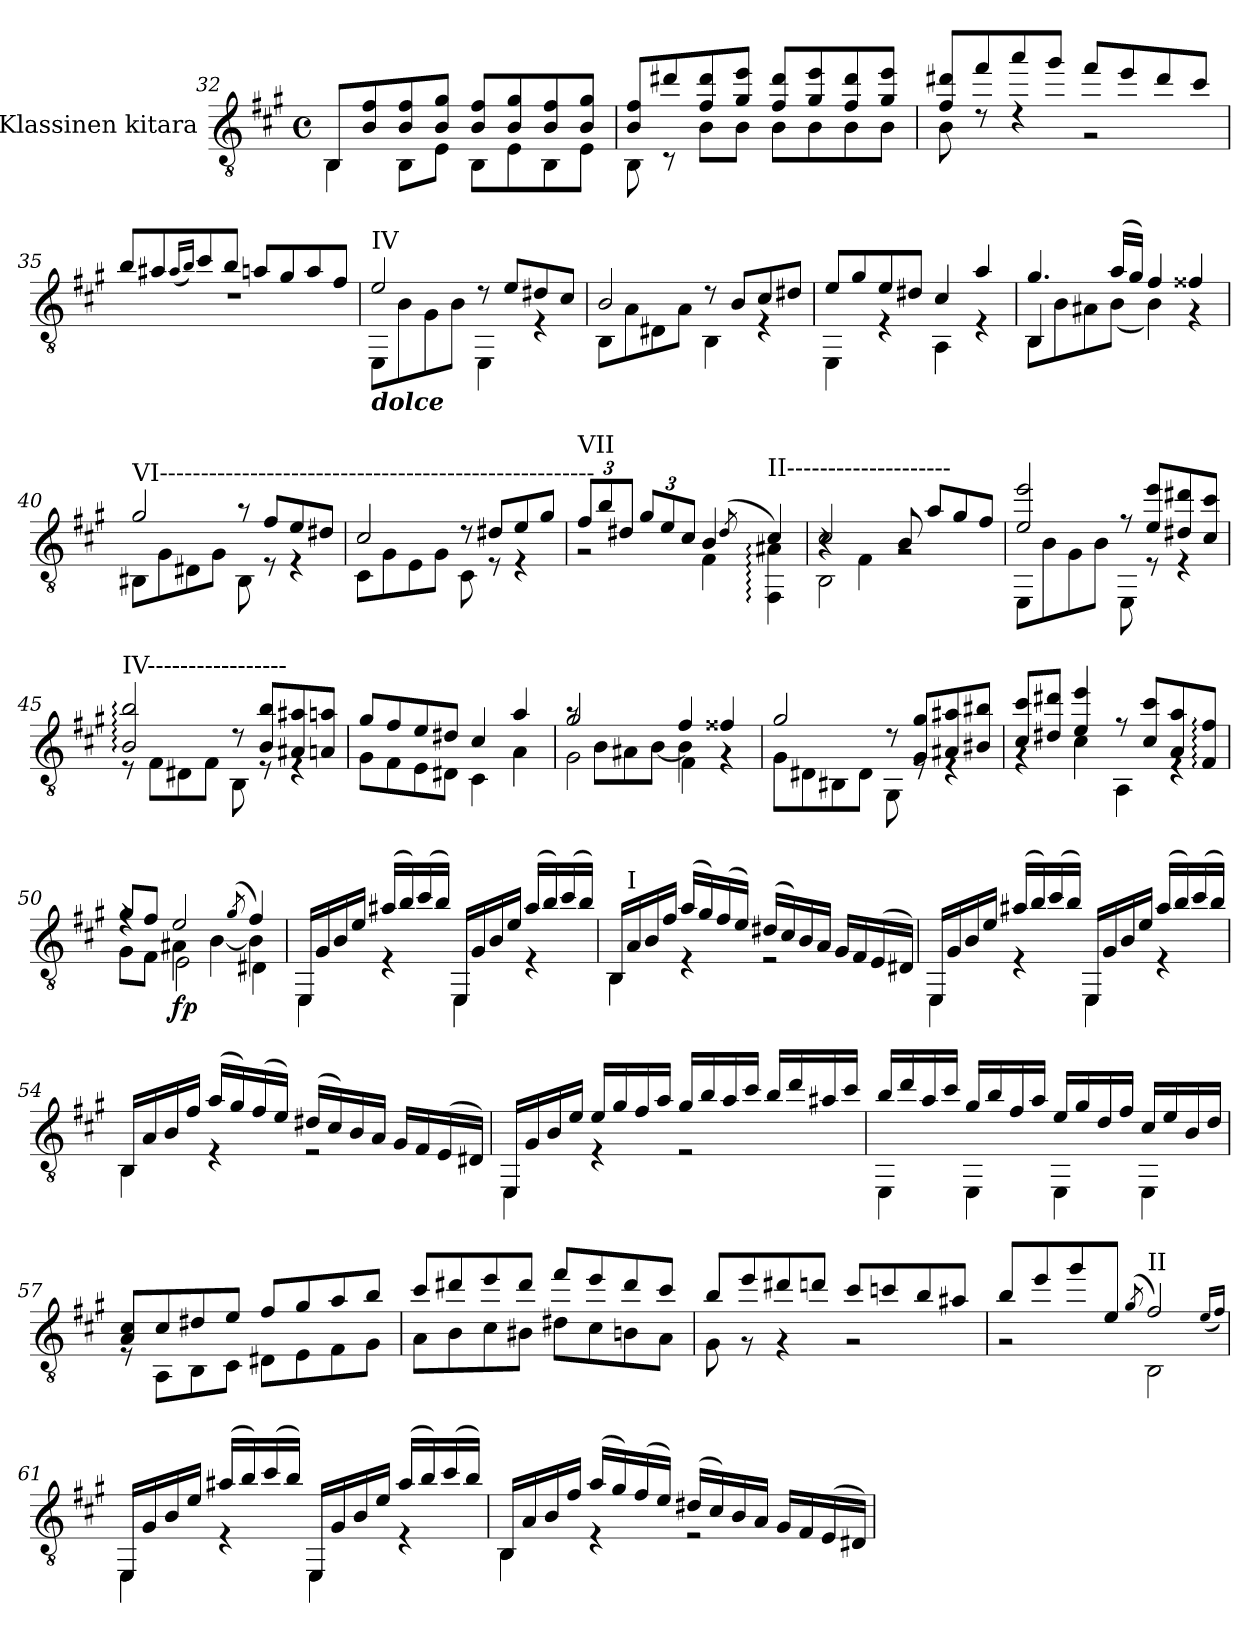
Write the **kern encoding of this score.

**kern	**dynam
*part1	*part1
*staff1	*staff1
*I"Klassinen kitara	*
*clefGv2	*
*k[f#c#g#]	*
*M4/4	*
*met(c)	*
=32	=32
*^	*
8BB/L	4BB\	.
8B/ 8f#/	.	.
8B/ 8f#/	8BB\L	.
8B/ 8g#/J	8E\J	.
8B/ 8f#/L	8BB\L	.
8B/ 8g#/	8E\	.
8B/ 8f#/	8BB\	.
8B/ 8g#/J	8E\J	.
!!LO:LB:g=z	!!
=33	=33	=33
8B/ 8f#/L	8BB\	.
8dd#X/	8r	.
8f#/ 8dd#/	8B\L	.
8g#/ 8ee/J	8B\J	.
8f#/ 8dd#/L	8B\L	.
8g#/ 8ee/	8B\	.
8f#/ 8dd#/	8B\	.
8g#/ 8ee/J	8B\J	.
=34	=34	=34
8f#/ 8dd#X/L	8B\	.
8ff#/	8rd	.
8aa/	4rd	.
8gg#/J	.	.
8ff#/L	2r	.
8ee/	.	.
8dd#/	.	.
8cc#/J	.	.
=35	=35	=35
8b/L	1rd	.
8a#X/	.	.
(16qa#/LL	.	.
16qb/JJ)	.	.
8cc#/	.	.
8b/J	.	.
8an/L	.	.
8g#/	.	.
8a/	.	.
8f#/J	.	.
!!LO:LB:g=z	!!
=36	=36	=36
!LO:TX:a:t=IV	!	!
!LO:TX:b:Bi:t=dolce	!	!
2e/	8EE\L	.
.	8B\	.
.	8G#\	.
.	8B\J	.
8rd	4EE\	.
8e/L	.	.
8d#X/	4rE	.
8c#/J	.	.
=37	=37	=37
2B/	8BB\L	.
.	8A\	.
.	8D#X\	.
.	8A\J	.
8rd	4BB\	.
8B/L	.	.
8c#/	4rE	.
8d#X/J	.	.
=38	=38	=38
8e/L	4EE\	.
8g#/	.	.
8e/	4rE	.
8d#X/J	.	.
4c#/	4AA\	.
4a/	4rE	.
=39	=39	=39
*	*^	*
4.g#/	8BB\L	4BB/	.
.	8B\	.	.
.	8A#X\	4ryy	.
(16a/LL	(8B\J	.	.
16g#/JJ)	.	.	.
4f#/	4B\)	2ryy	.
4f##X/	4rG	.	.
*	*v	*v	*
!!LO:LB:g=z
=40	=40	=40
!LO:TX:a:t=VI-----------------------------------------------------	!	!
2g#/	8BB#X::\L	.
.	8G#\	.
.	8D#X\	.
.	8G#\J	.
8r	8BB#\	.
8f#/L	8rE	.
8e/	4rE	.
8d#X/J	.	.
=41	=41	=41
2c#/	8C#\L	.
.	8G#\	.
.	8E\	.
.	8G#\J	.
8r	8C#\	.
8d#X/L	8rE	.
8e/	4rE	.
8g#/J	.	.
=42	=42	=42
*Xbrackettup	*	*
!LO:TX:a:t=VII	!	!
12f#::/L	2rG	.
12b/	.	.
12d#X/J	.	.
12g#/L	.	.
12e/	.	.
12c#/J	.	.
4B/	4F#\	.
(>8qd#/	.	.
!LO:TX:a:t=II--------------------	!	!
4c#/)	4FF#\: 4A#X\:	.
=43	=43	=43
*	*^	*
2c#/	4r	2BB\	.
.	4F#\	.	.
8B/	2rG	2rGyy	.
8a/L	.	.	.
8g#/	.	.	.
8f#/J	.	.	.
*	*v	*v	*
!!LO:LB:g=z
=44	=44	=44
2e/ 2ee/	8EE\L	.
.	8B\	.
.	8G#\	.
.	8B\J	.
8r	8EE\	.
8e/ 8ee/L	8rE	.
8d#X/ 8dd#X/	4rE	.
8c#/ 8cc#/J	.	.
=45	=45	=45
!LO:TX:a:t=IV-----------------	!	!
2B/: 2b/:	8r	.
.	8F#\L	.
.	8D#X\	.
.	8F#\J	.
8r	8BB\	.
8B/ 8b/L	8rE	.
8A#X/ 8a#X/	4rE	.
8An/ 8an/J	.	.
=46	=46	=46
8g#/L	8G#\L	.
8f#::/	8F#\	.
8e/	8E\	.
8d#X/J	8D#X\J	.
4c#::/	4C#\	.
4a/	4A\	.
=47	=47	=47
*	*^	*
2g#/	8ra	2G#\	.
.	8B\L	.	.
.	8A#X\	.	.
.	[8B\J	.	.
4f#/	4B\]	4F#\	.
4f##X/	4r	4ryy	.
*	*v	*v	*
!!LO:LB:g=z
=48	=48	=48
2g#/	8G#::\L	.
.	8D#X\	.
.	8BB#X\	.
.	8D#\J	.
8r	8GG#\	.
8G#/ 8g#/L	8rE	.
8A#X/ 8a#X/	4rE	.
8B#X/ 8b#X/J	.	.
=49	=49	=49
8c#/ 8cc#/L	4rG	.
8d#X/ 8dd#X/J	.	.
4e/ 4ee/	4c#\	.
8r	4AA\	.
8c#/ 8cc#/L	.	.
8A/ 8a/	4rE	.
8F#/: 8f#/:J	.	.
=50	=50	=50
*	*^	*
8g#/L	4rf	8G#\L	.
8f#/J	.	8F#\J	.
!	!	!	!LO:DY:b
2e/	4A#X\	2E\	fp
.	[4B\	.	.
(8qg#/	.	.	.
4f#/)	4B\]	4D#X\	.
*	*v	*v	*
!!LO:LB:g=z
=51	=51	=51
16EE/LL	4EE\	.
16G#/	.	.
16B/	.	.
16e/JJ	.	.
(16a#X/LL	4rE	.
16b/)	.	.
(16cc#/	.	.
16b/JJ)	.	.
16EE/LL	4EE\	.
16G#/	.	.
16B/	.	.
16e/JJ	.	.
(16a#/LL	4rE	.
16b/)	.	.
(16cc#/	.	.
16b/JJ)	.	.
=52	=52	=52
16BB/LL	4BB\	.
!LO:TX:a:t=I	!	!
16A/	.	.
16B/	.	.
16f#/JJ	.	.
(16a/LL	4rE	.
16g#/)	.	.
(16f#/	.	.
16e/JJ)	.	.
(16d#X/LL	2rE	.
16c#/)	.	.
16B/	.	.
16A/JJ	.	.
16G#/LL	.	.
16F#/	.	.
(16E/	.	.
16D#X/JJ)	.	.
!!LO:PB:g=z	!!
=53	=53	=53
16EE/LL	4EE\	.
16G#/	.	.
16B/	.	.
16e/JJ	.	.
(16a#X/LL	4rE	.
16b/)	.	.
(16cc#/	.	.
16b/JJ)	.	.
16EE/LL	4EE\	.
16G#/	.	.
16B/	.	.
16e/JJ	.	.
(16a#/LL	4rE	.
16b/)	.	.
(16cc#/	.	.
16b/JJ)	.	.
=54	=54	=54
16BB/LL	4BB\	.
16A/	.	.
16B/	.	.
16f#/JJ	.	.
(16a/LL	4rE	.
16g#/)	.	.
(16f#/	.	.
16e/JJ)	.	.
(16d#X/LL	2rE	.
16c#/)	.	.
16B/	.	.
16A/JJ	.	.
16G#/LL	.	.
16F#/	.	.
(16E/	.	.
16D#X/JJ)	.	.
!!LO:LB:g=z	!!
=55	=55	=55
16EE/LL	4EE\	.
16G#/	.	.
16B/	.	.
16e/JJ	.	.
16e/LL	4rE	.
16g#/	.	.
16f#/	.	.
16a/JJ	.	.
16g#/LL	2rE	.
16b/	.	.
16a/	.	.
16cc#/JJ	.	.
16b/LL	.	.
16dd/	.	.
16a#X/	.	.
16cc#/JJ	.	.
=56	=56	=56
16b/LL	4EE\	.
16dd/	.	.
16a/	.	.
16cc#/JJ	.	.
16g#/LL	4EE\	.
16b/	.	.
16f#/	.	.
16a/JJ	.	.
16e/LL	4EE\	.
16g#/	.	.
16d/	.	.
16f#/JJ	.	.
16c#/LL	4EE\	.
16e/	.	.
16B/	.	.
16d/JJ	.	.
!!LO:LB:g=z	!!
=57	=57	=57
8A/ 8c#/L	8rE	.
8c#/	8AA\L	.
8d#X/	8BB\	.
8e/J	8C#\J	.
8f#/L	8D#X\L	.
8g#/	8E\	.
8a/	8F#\	.
8b/J	8G#\J	.
=58	=58	=58
8cc#/L	8A\L	.
8dd#X/	8B\	.
8ee/	8c#\	.
8dd#/J	8B#X\J	.
8ff#/L	8d#X\L	.
8ee/	8c#\	.
8dd#/	8Bn\	.
8cc#/J	8A\J	.
=59	=59	=59
8b/L	8G#\	.
8ee/	8rG	.
8dd#X/	4rG	.
8ddn/J	.	.
8cc#/L	2rG	.
8ccn/	.	.
8b/	.	.
8a#X/J	.	.
!!LO:LB:g=z	!!
=60	=60	=60
8b/L	2rG	.
8ee/	.	.
8gg#/	.	.
8e/J	.	.
(8qg#/	.	.
!LO:TX:a:t=II	!	!
2f#/)	2BB::\	.
(16qe/LL	.	.
16qf#/JJ)	.	.
=61	=61	=61
16EE/LL	4EE\	.
16G#/	.	.
16B/	.	.
16e/JJ	.	.
(16a#X/LL	4rE	.
16b/)	.	.
(16cc#/	.	.
16b/JJ)	.	.
16EE/LL	4EE\	.
16G#/	.	.
16B/	.	.
16e/JJ	.	.
(16a#/LL	4rE	.
16b/)	.	.
(16cc#/	.	.
16b/JJ)	.	.
!!LO:LB:g=z	!!
=62	=62	=62
16BB/LL	4BB\	.
16A/	.	.
16B/	.	.
16f#/JJ	.	.
(16a/LL	4rE	.
16g#/)	.	.
(16f#/	.	.
16e/JJ)	.	.
(16d#X/LL	2rE	.
16c#/)	.	.
16B/	.	.
16A/JJ	.	.
16G#/LL	.	.
16F#/	.	.
(16E/	.	.
16D#X/JJ)	.	.
*v	*v	*
=	=
*-	*-
